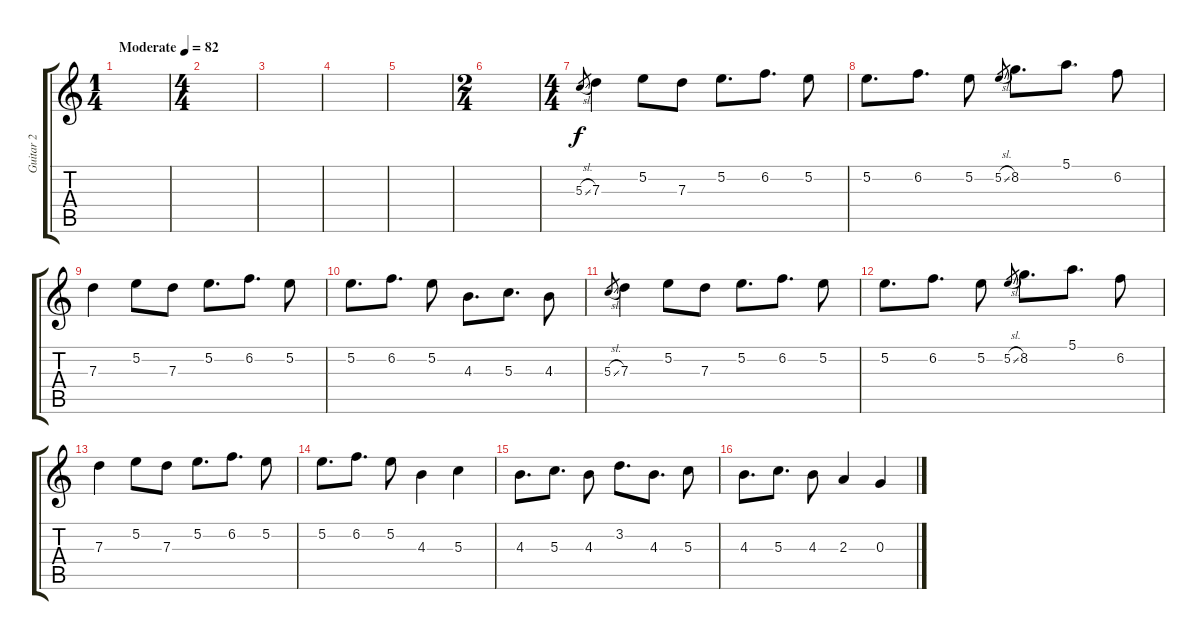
\track ("Guitar 2" "Guitar 2") {instrument electricguitarclean}
\staff {score tabs}
\tuning (E4 B3 G3 D3 A2 E2) {hide}
\ts (1 4)
\tempo (82 "Moderate")
\clef g2
\ks c
|
\ts (4 4)
|
|
|
|
\ts (2 4)
|
\ts (4 4)
5.3{sl}.8{gr} 7.3.4 5.2.8 7.3.8 5.2.8{d} 6.2.8{d} 5.2.8 |
5.2.8{d} 6.2.8{d} 5.2.8 5.2{sl}.8{gr} 8.2.8{d} 5.1.8{d} 6.2.8 |
7.3.4 5.2.8 7.3.8 5.2.8{d} 6.2.8{d} 5.2.8 |
5.2.8{d} 6.2.8{d} 5.2.8 4.3.8{d} 5.3.8{d} 4.3.8 |
5.3{sl}.8{gr} 7.3.4 5.2.8 7.3.8 5.2.8{d} 6.2.8{d} 5.2.8 |
5.2.8{d} 6.2.8{d} 5.2.8 5.2{sl}.8{gr} 8.2.8{d} 5.1.8{d} 6.2.8 |
7.3.4 5.2.8 7.3.8 5.2.8{d} 6.2.8{d} 5.2.8 |
5.2.8{d} 6.2.8{d} 5.2.8 4.3.4 5.3.4 |
4.3.8{d} 5.3.8{d} 4.3.8 3.2.8{d} 4.3.8{d} 5.3.8 |
4.3.8{d} 5.3.8{d} 4.3.8 2.3.4 0.3.4
